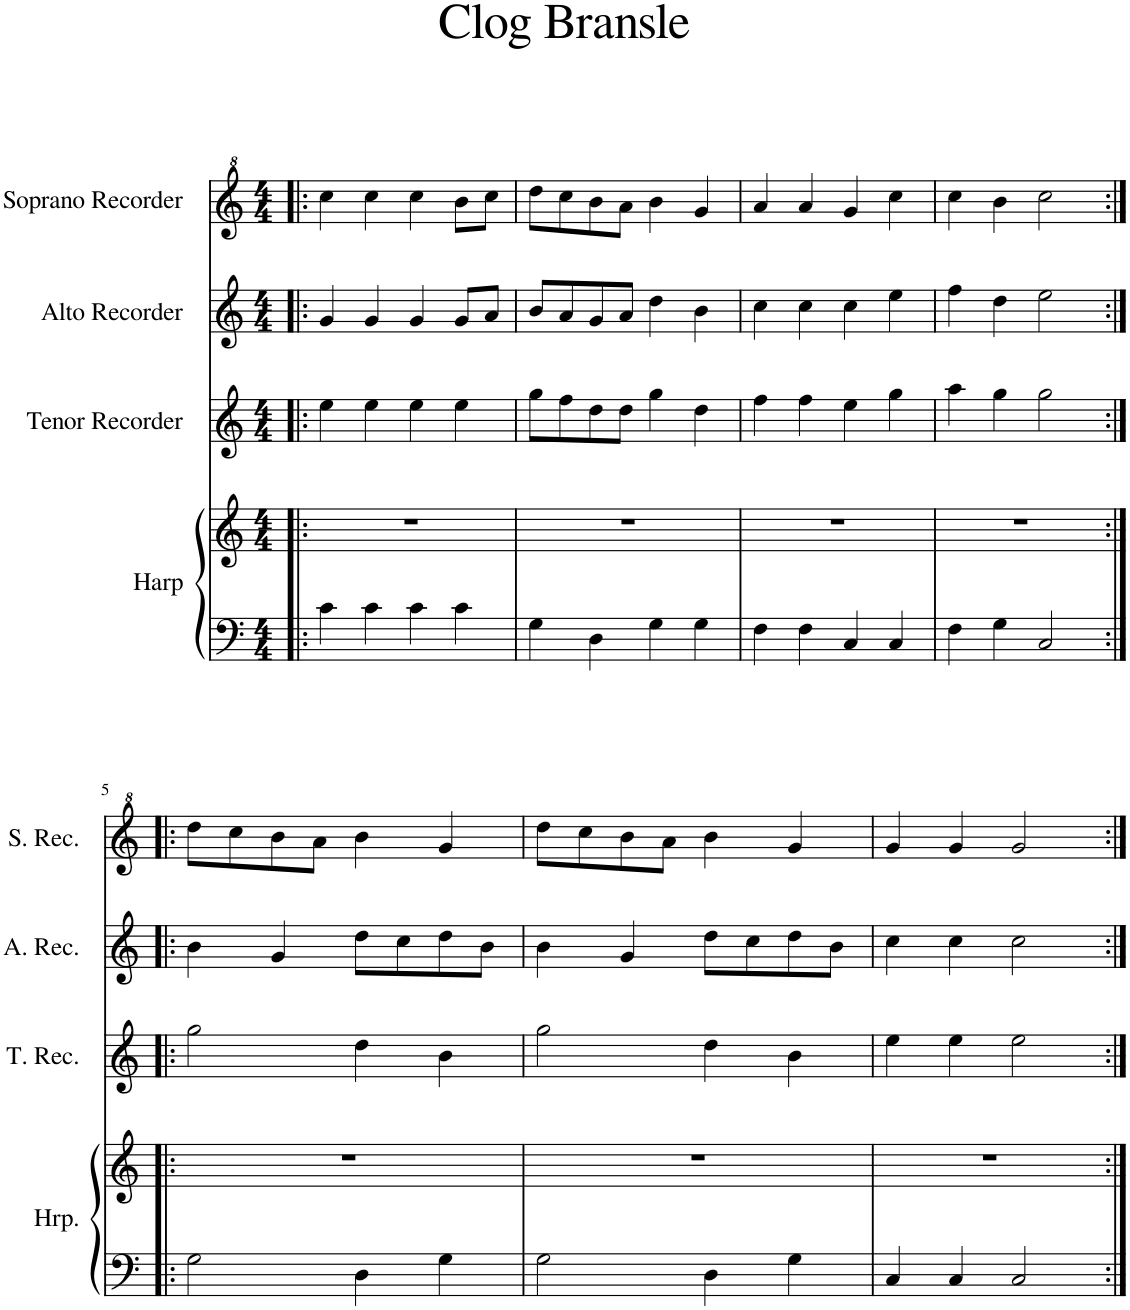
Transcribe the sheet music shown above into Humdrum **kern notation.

**kern	**kern	**kern	**kern	**kern
*part4	*part4	*part3	*part2	*part1
*staff5	*staff4	*staff3	*staff2	*staff1
*I"Harp	*	*I"Tenor Recorder	*I"Alto Recorder	*I"Soprano Recorder
*I'Hrp.	*	*I'T. Rec.	*I'A. Rec.	*I'S. Rec.
*clefF4	*clefG2	*clefG2	*clefG2	*clefG^2
*k[]	*k[]	*k[]	*k[]	*k[]
*M4/4	*M4/4	*M4/4	*M4/4	*M4/4
=1!|:	=1!|:	=1!|:	=1!|:	=1!|:
4c\	1r	4ee\	4g/	4ccc\
4c\	.	4ee\	4g/	4ccc\
4c\	.	4ee\	4g/	4ccc\
4c\	.	4ee\	8g/L	8bb\L
.	.	.	8a/J	8ccc\J
=2	=2	=2	=2	=2
4G\	1r	8gg\L	8b/L	8ddd\L
.	.	8ff\	8a/	8ccc\
4D\	.	8dd\	8g/	8bb\
.	.	8dd\J	8a/J	8aa\J
4G\	.	4gg\	4dd\	4bb\
4G\	.	4dd\	4b\	4gg/
=3	=3	=3	=3	=3
4F\	1r	4ff\	4cc\	4aa/
4F\	.	4ff\	4cc\	4aa/
4C/	.	4ee\	4cc\	4gg/
4C/	.	4gg\	4ee\	4ccc\
=4	=4	=4	=4	=4
4F\	1r	4aa\	4ff\	4ccc\
4G\	.	4gg\	4dd\	4bb\
2C/	.	2gg\	2ee\	2ccc\
!!LO:LB:g=z
=5:|!|:	=5:|!|:	=5:|!|:	=5:|!|:	=5:|!|:
2G\	1r	2gg\	4b\	8ddd\L
.	.	.	.	8ccc\
.	.	.	4g/	8bb\
.	.	.	.	8aa\J
4D\	.	4dd\	8dd\L	4bb\
.	.	.	8cc\	.
4G\	.	4b\	8dd\	4gg/
.	.	.	8b\J	.
=6	=6	=6	=6	=6
2G\	1r	2gg\	4b\	8ddd\L
.	.	.	.	8ccc\
.	.	.	4g/	8bb\
.	.	.	.	8aa\J
4D\	.	4dd\	8dd\L	4bb\
.	.	.	8cc\	.
4G\	.	4b\	8dd\	4gg/
.	.	.	8b\J	.
=7	=7	=7	=7	=7
4C/	1r	4ee\	4cc\	4gg/
4C/	.	4ee\	4cc\	4gg/
2C/	.	2ee\	2cc\	2gg/
=:|!	=:|!	=:|!	=:|!	=:|!
*-	*-	*-	*-	*-
